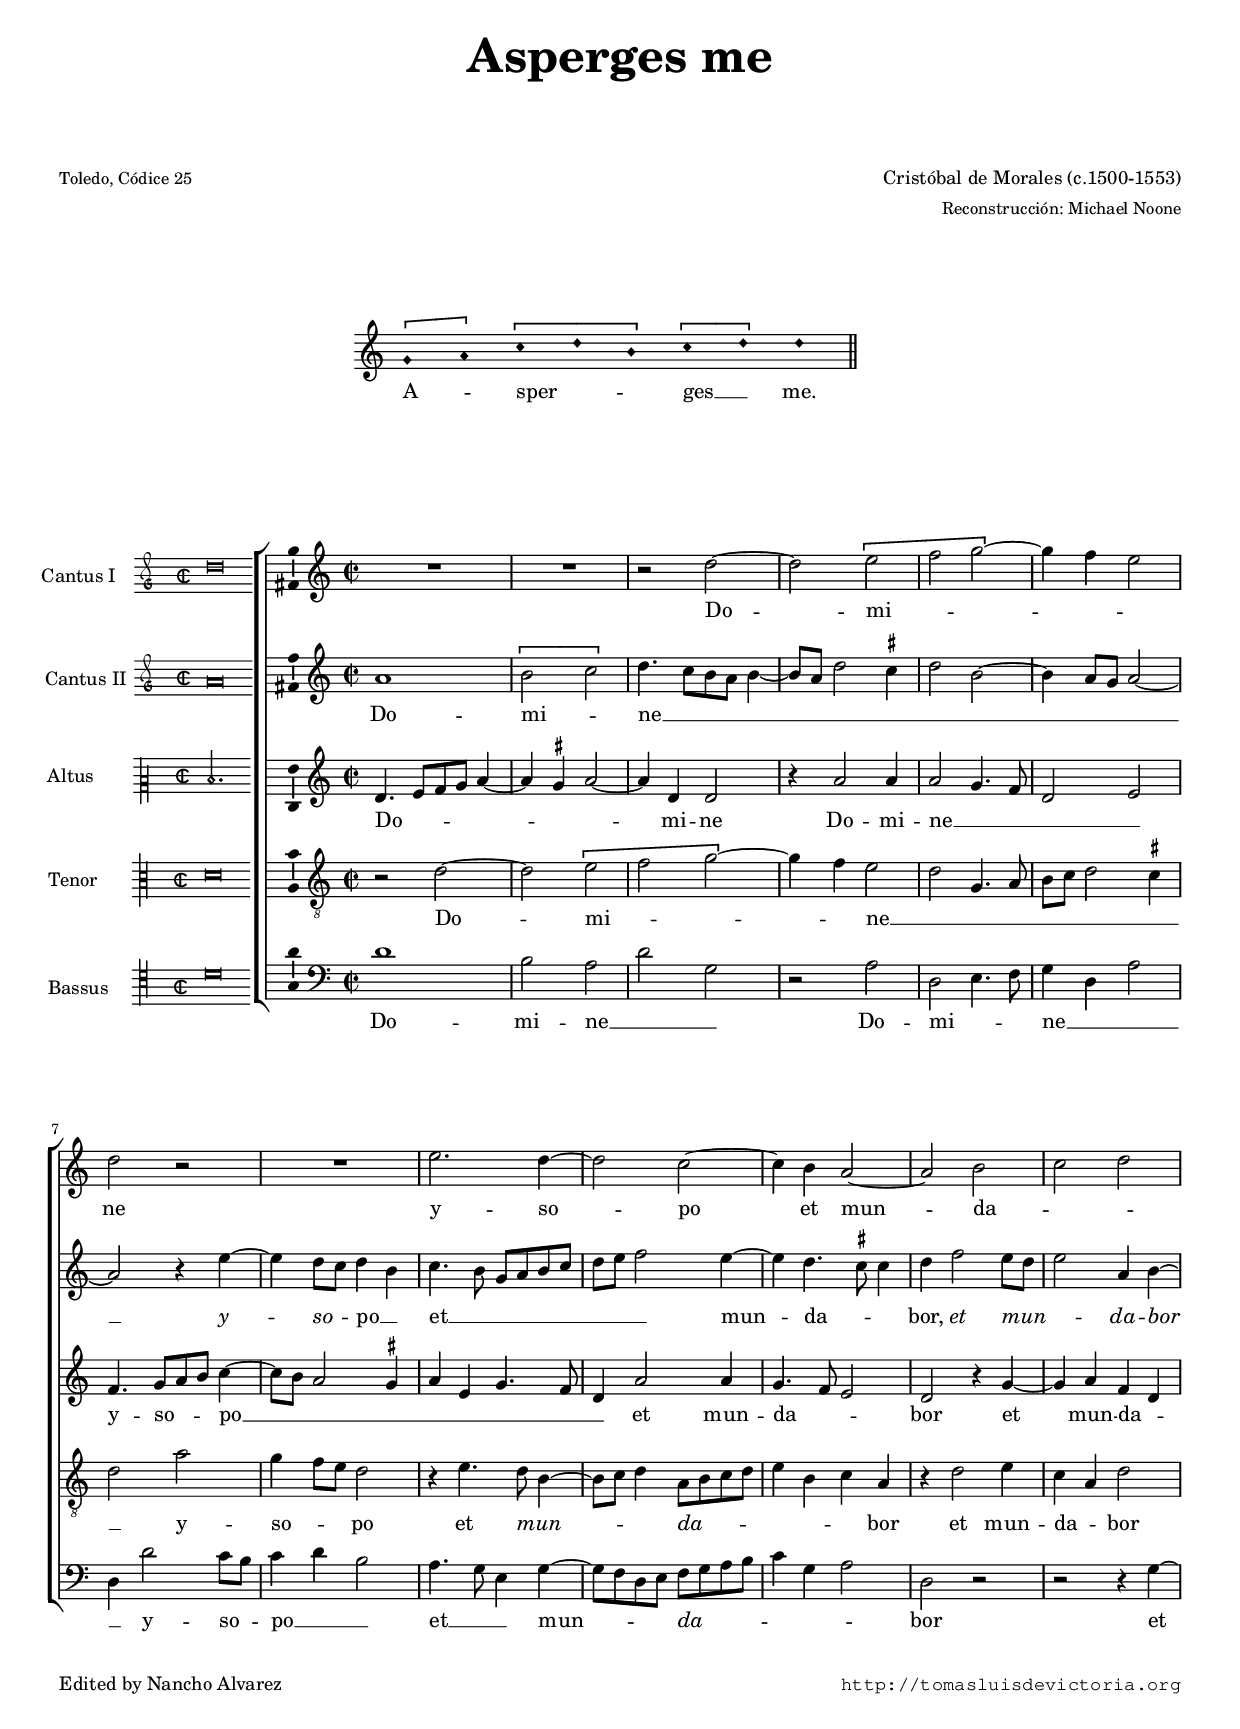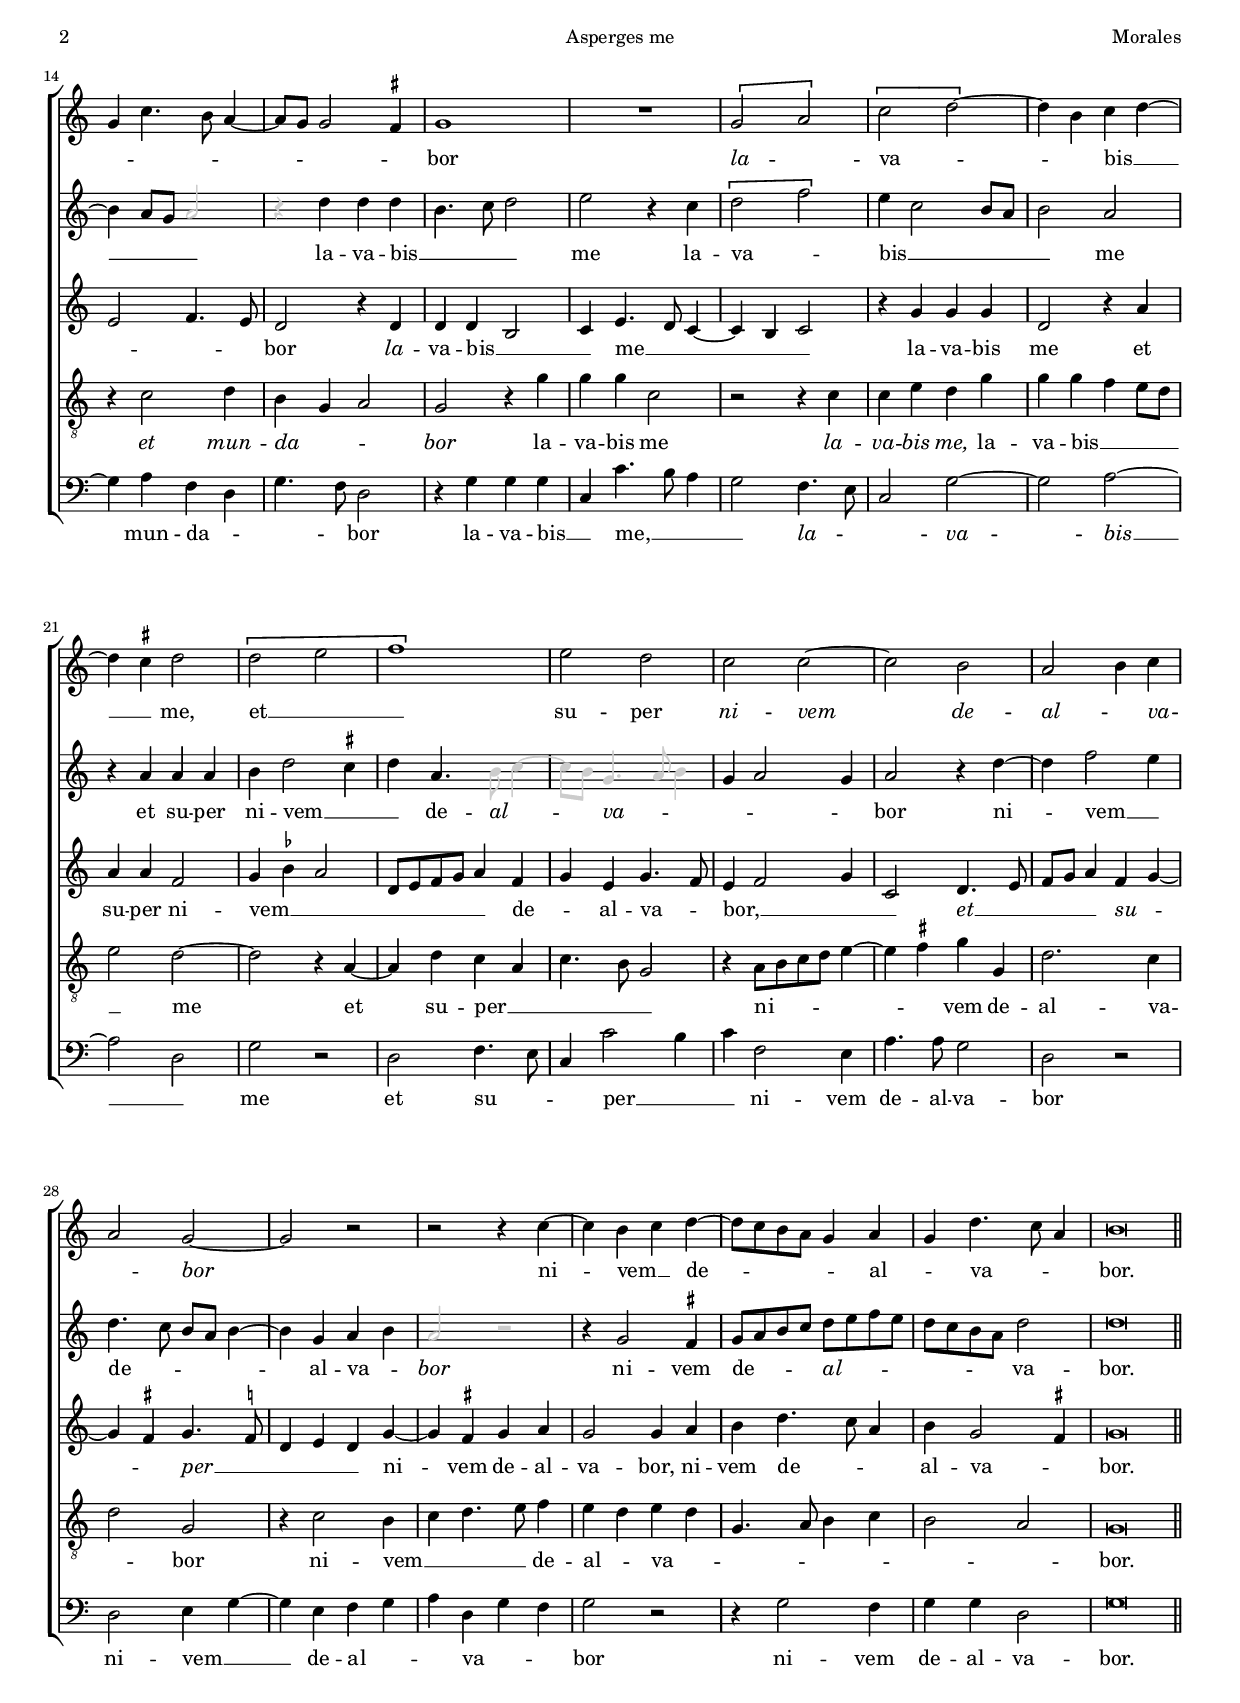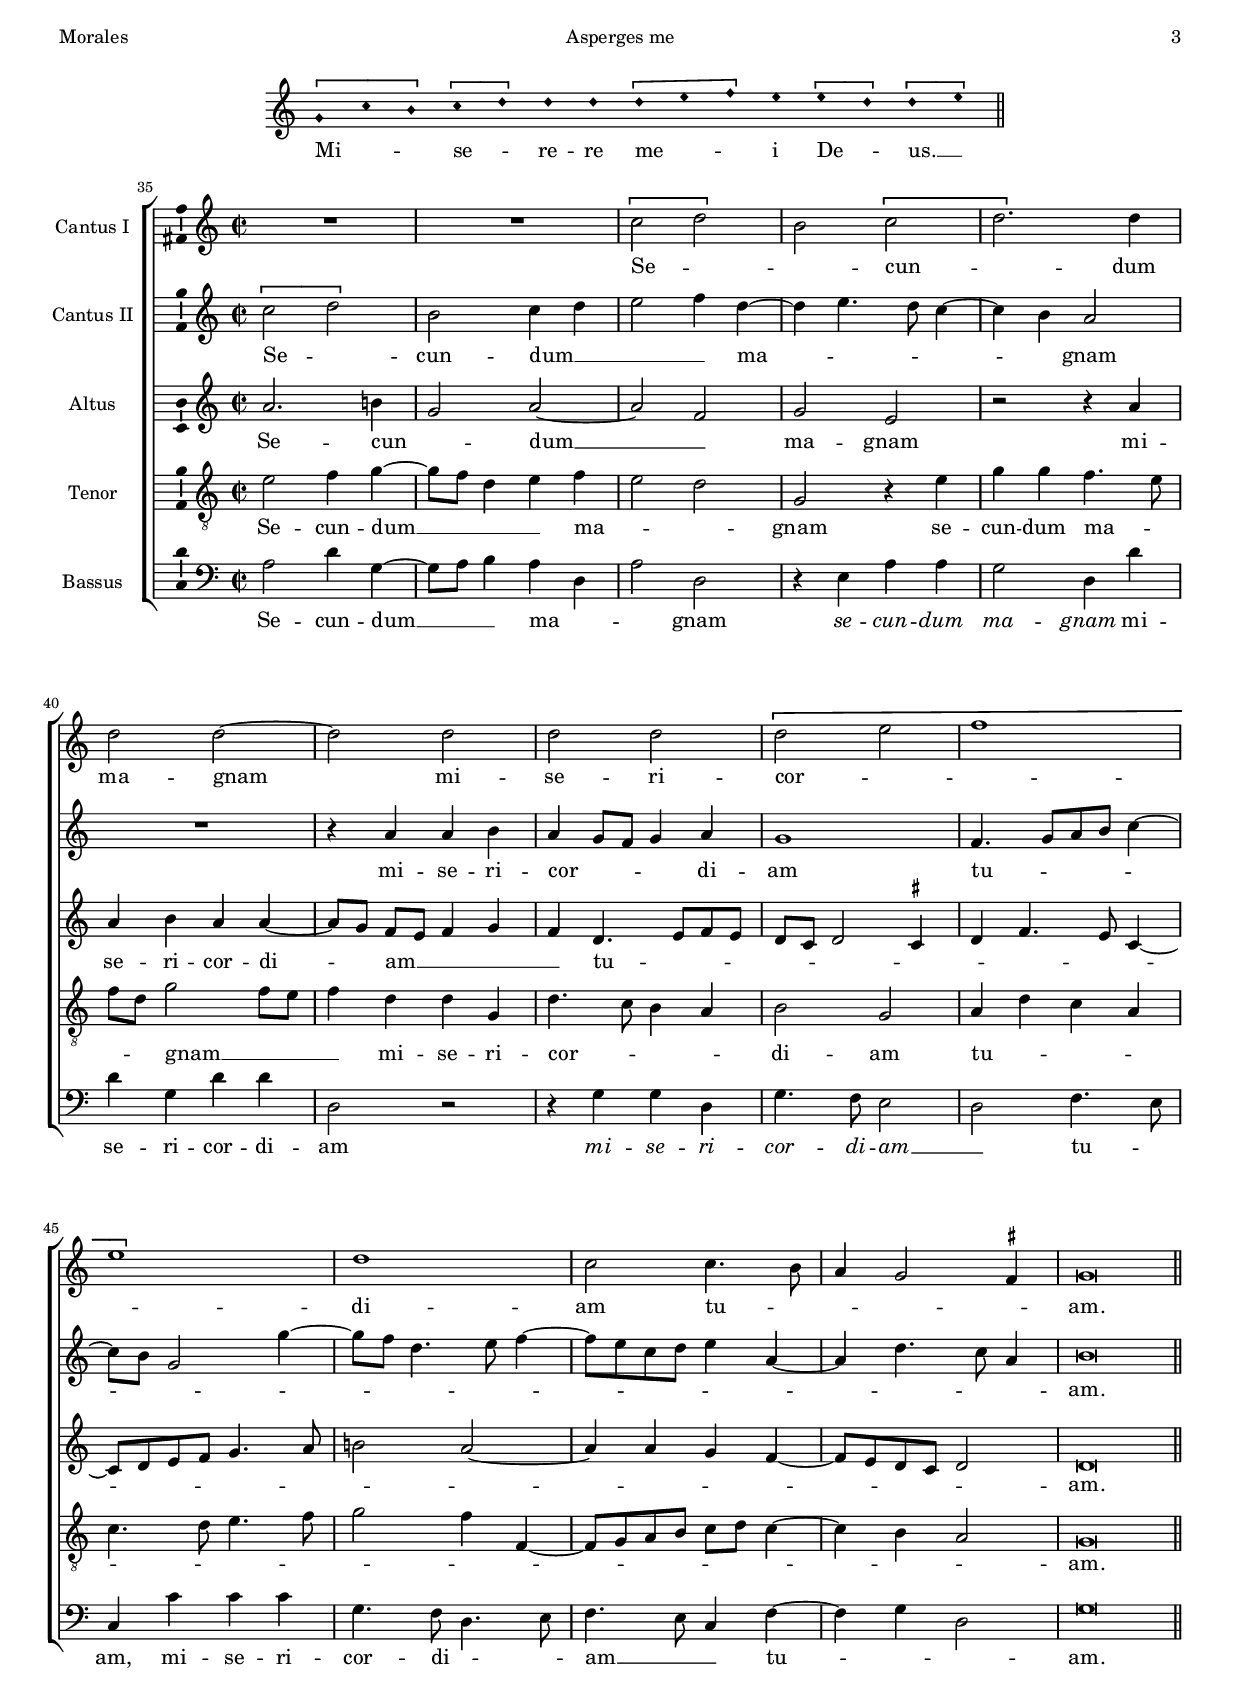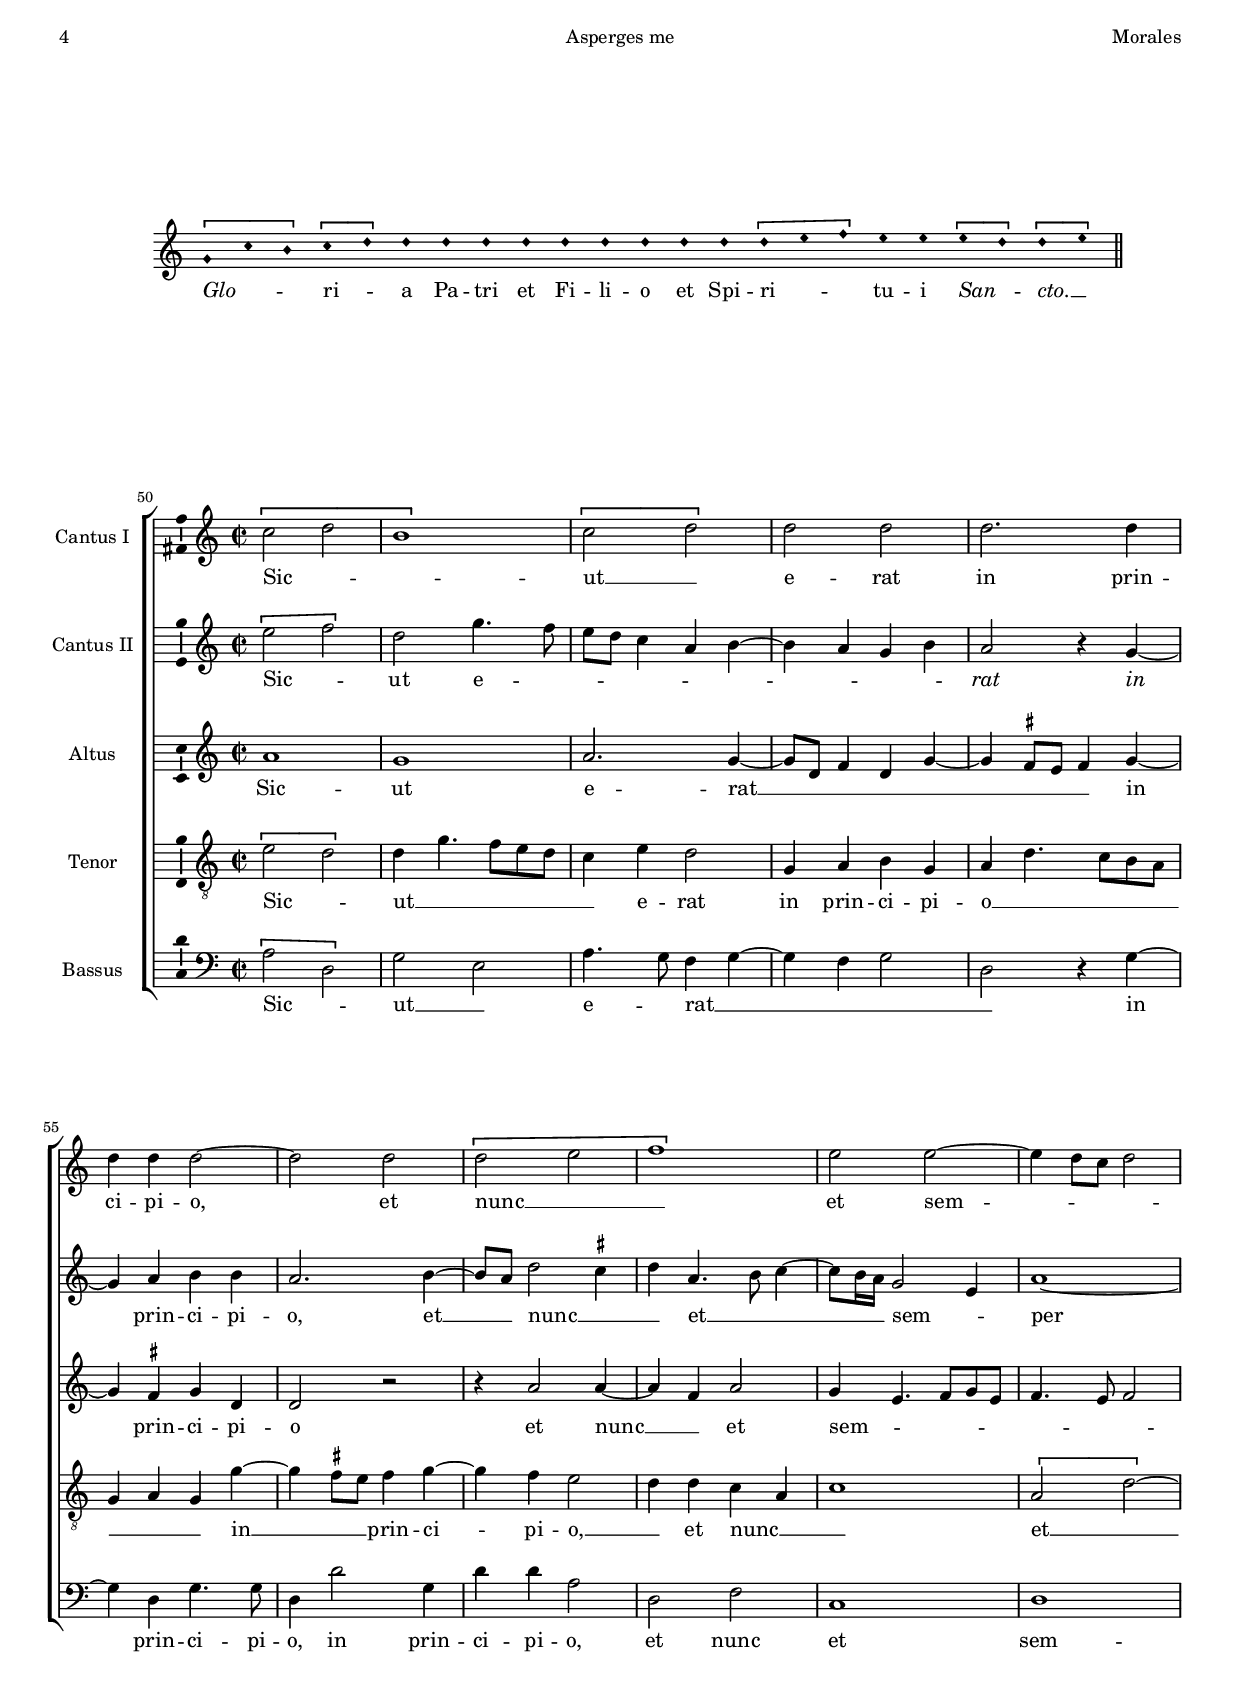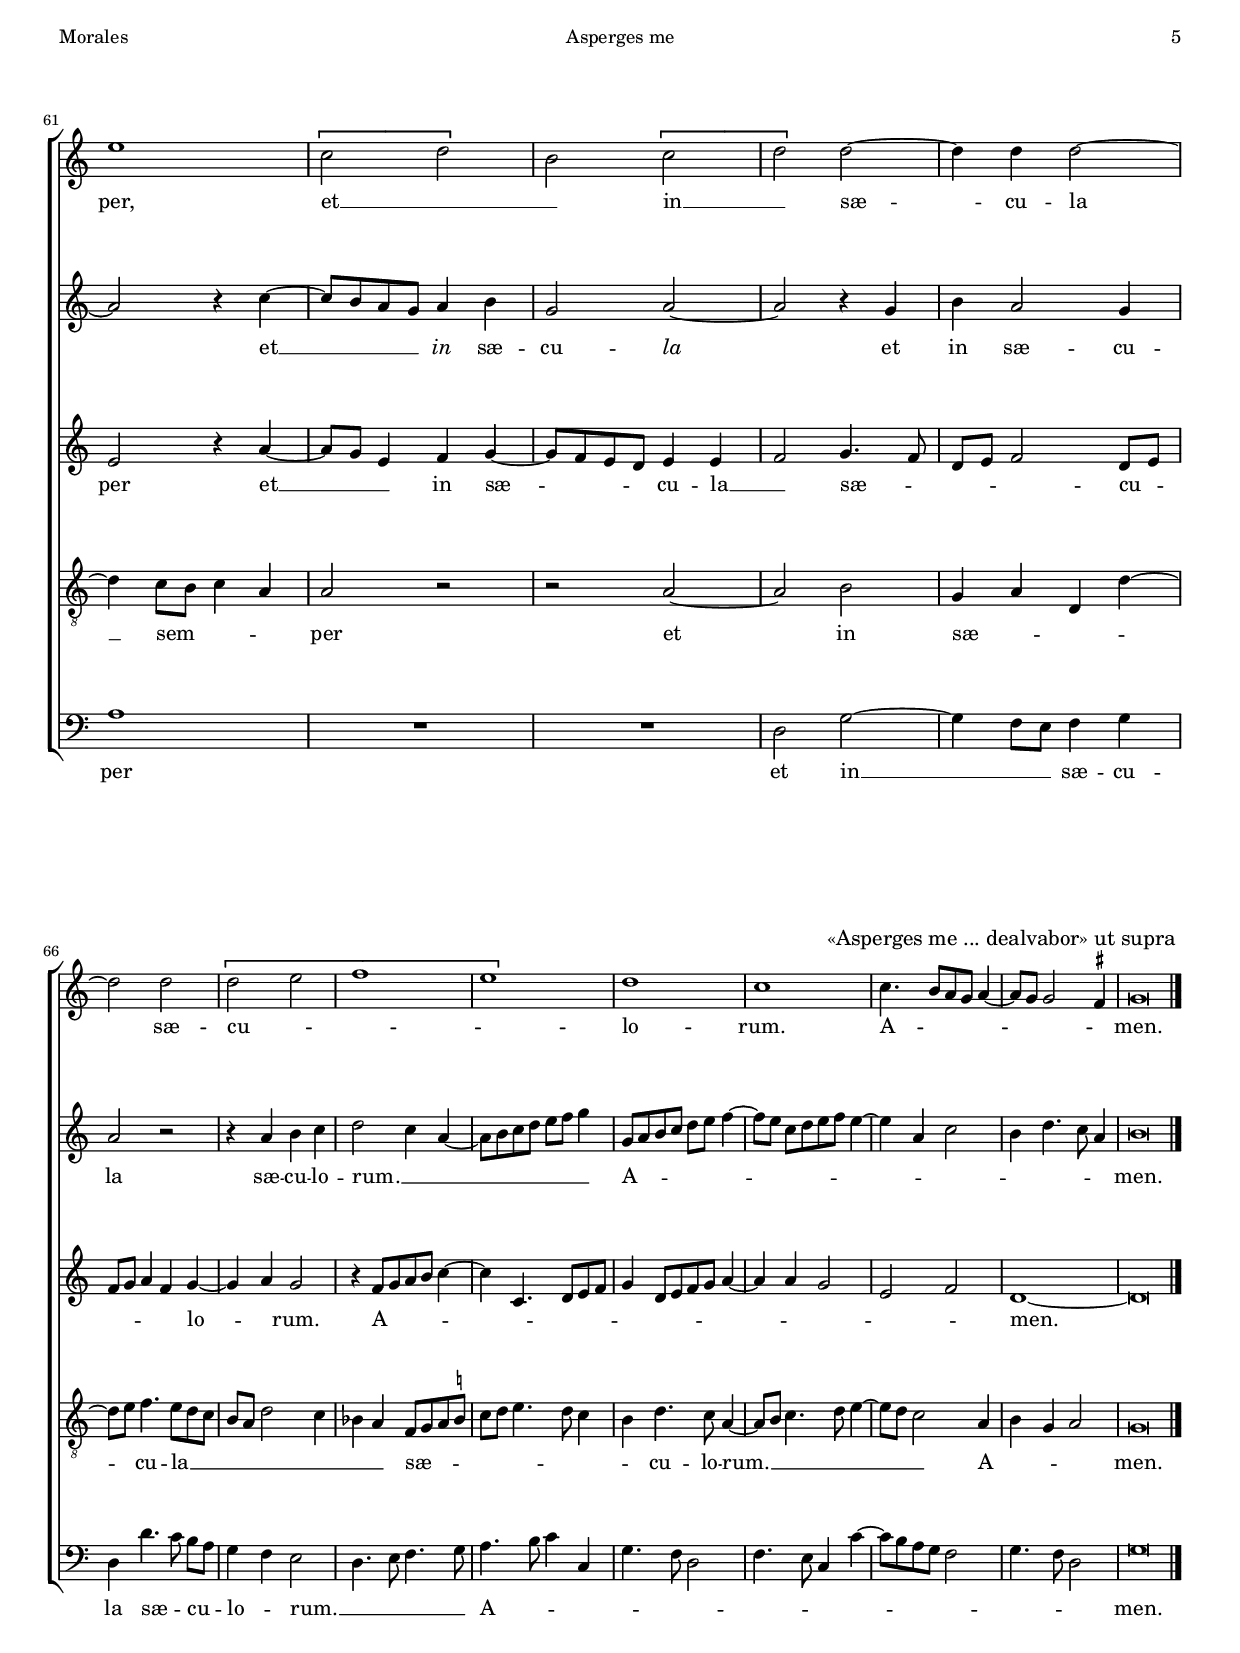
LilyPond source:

\version "2.18.0"

#(set-default-paper-size "a4")
#(set-global-staff-size 16.3)
#(ly:set-option 'point-and-click #f)
%mobile -s14.5 -i3.2 -ball

colorclaro=#(rgb-color .8 .8 .8)
coloroscuro=#(rgb-color 0 0 0)

mnon={
\override NoteHead.color = \colorclaro
\override Stem.color = \colorclaro
\override Beam.color = \colorclaro
\override Flag.color = \colorclaro
\override Dots.color = \colorclaro
\override Tie.color = \colorclaro
\override Rest.color = \colorclaro
}
mnoff={
\override NoteHead.color = \coloroscuro
\override Stem.color = \coloroscuro
\override Beam.color = \coloroscuro
\override Flag.color = \coloroscuro
\override Dots.color = \coloroscuro
\override Tie.color = \coloroscuro
\override Rest.color = \coloroscuro
}
italicas=\override LyricText.font-shape = #'italic
rectas=\override LyricText.font-shape = #'upright
ss=\once \set suggestAccidentals = ##t
incipitwidth = 20

htitle="Asperges me"
hcomposer="Morales"

\header {
	title=\markup{\fontsize #4 \column{" " "Asperges me"}}
	subtitle=\markup{\column{" " " " " " " "}}
	%subsubtitle=\markup{\column{" " " " " "}}
	composer=\markup{\right-column{"Cristóbal de Morales (c.1500-1553)" \smaller "Reconstrucción: Michael Noone"}}
        pdfauthor=\composer
	%opus="(-)"
	poet=\markup{\smaller "Toledo, Códice 25"} 
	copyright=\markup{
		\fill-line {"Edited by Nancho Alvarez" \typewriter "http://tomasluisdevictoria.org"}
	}
%	tagline=""
}

\score {\transpose c c {
<<
         \new Voice = "canto" { % tiple 1
                 \override Staff.TimeSignature.stencil = #'()
                 \override Stem.transparent = ##t
                 \set Score.timing = ##f
                 \override NoteHead.style = #'neomensural         
                 \clef "treble" 
                 \key c \major
                 \override LigatureBracket.padding = #1
                 \[g'4 a'\] \[c'' d'' b'\] \[c''4 d''\] d''
                 \bar "||"
         }
         \new Lyrics \lyricsto "canto" {
                 A -- _ sper -- _ _ ges __ _ me.
         }
>>
        }%transpose

\layout {
        line-width=13.5\cm 
        indent=5\cm
        ragged-right = ##f
        %tablet indent=3\cm
}
}

%tablet \pageBreak
%%%%%%%%%%%%%%%%%%%%%%%%%%%%%%%%%%%%%%%%%%%%%%%%%%%%%%%%%%%%%%%%%%%%%%%%%%%%%5




global={\key c \major \time 2/2 \skip 1*34 \bar "||" \pageBreak  
	
}


cantus=\relative c''{
	R1*2
	r2 d ~
	d \[e 
	f g ~ \]
	g4 f e2
	d2 r
	R1
	e2. d4 ~
	d2 c ~
	c4 b a2 ~
	a b
	c d
	g,4 c4. b8 a4 ~
	a8 g g2 \ss fis4
	g1
	R1
	\[g2 a\]
	\[c d ~ \]
	d4 b c d ~
	d \ss cis d2
	\[d2 e
	f1\]
	e2 d
	c2 c ~
	c b
	a b4 c
	a2 g ~
	g r
	r r4 c ~
	c4 b c d ~
	d8 c b a g4 a
	g d'4. c8 a4
	b\breve*1/2
}

cantusdos=\relative c''{
	a1
	\[b2 c\]
	d4. c8[ b a] b4 ~ % el d4. está escrito muy raro en el libro de Noone, pero en el original parece normal
	b8 a d2 \ss cis4
	d2 b ~
	b4 a8 g a2 ~
	a r4 e' ~
	e d8 c d4 b
	c4. b8 g a b c
	d8 e f2 e4 ~
	e d4. \ss cis8 cis4
	d4 f2 e8 d
	e2 a,4 b ~
	b a8 g \mnon a2
	r4 \mnoff d4 d d
	b4. c8 d2
	e r4 c
	\[d2 f\]
	e4 c2 b8 a
	b2 a
	r4 a a a
	b d2 \ss cis4
	d4 a4. \mnon b8 c4 ~
	c8 b g4. a8 b4 \mnoff 
	g4 a2 g4
	a2 r4 d ~
	d f2 e4
	d4. c8 b a b4 ~
	b g a b
	\mnon a2 r \mnoff 
	r4 g2 \ss fis4
	g8 a b c d e f e
	d c b a d2
	d\breve*1/2
}

altus=\relative c'{
	d4. e8[ f g] a4 ~
	a \ss gis4 a2 ~
	a4 d, d2
	r4 a'2 a4
	a2 g4. f8
	d2 e
	f4. g8[ a b] c4 ~
	c8 b a2 \ss gis4
	a4 e g4. f8
	d4 a'2 a4
	g4. f8 e2
	d r4 g ~
	g a f d
	e2 f4. e8
	d2 r4 d 
	d d b2
	c4 e4. d8 c4 ~
	c b c2
	r4 g' g g
	d2 r4 a'
	a a f2
	g4 \ss bes a2
	d,8 e f g a4 f
	g e g4. f8
	e4 f2 g4
	c,2 d4. e8
	f g a4 f g4 ~
	g \ss fis g4. \ss f8
	d4 e d g ~
	g \ss fis g a
	g2 g4 a
	b d4. c8 a4
	b g2 \ss fis4
	g\breve*1/2
}

tenor=\relative c'{
	r2 d ~
	d \[e
	f g ~ \]
	g4 f e2
	d2 g,4. a8
	b c d2 \ss cis4
	d2 a'
	g4 f8 e d2
	r4 e4. d8 b4 ~
	b8 c d4 a8 b c d
	e4 b c a
	r4 d2 e4
	c a d2
	r4 c2 d4
	b4 g a2
	g r4 g'
	g g c,2
	r2 r4 c
	c e d g
	g g f e8 d
	e2 d ~
	d2 r4 a ~
	a d c a
	c4. b8 g2
	r4 a8[ b c d] e4 ~
	e \ss fis g g,
	d'2. c4
	d2 g,
	r4 c2 b4
	c4 d4. e8 f4
	e d e d
	g,4. a8 b4 c
	b2 a
	g\breve*1/2
}

bassus=\relative c'{
	d1
	b2 a
	d g, 
	r2 a
	d,2 e4. f8
	g4 d a'2
	d,4 d'2 c8 b
	c4 d b2
	a4. g8 e4 g ~
	g8 f d e f g a b
	c4 g a2
	d,2 r
	r r4 g ~
	g a f d
	g4. f8 d2
	r4 g g g
	c,4 c'4. b8 a4
	g2 f4. e8
	c2 g' ~
	g a ~
	a d,
	g2 r
	d2 f4. e8 
	c4 c'2 b4
	c4 f,2 e4
	a4. a8 g2
	d r
	d2 e4 g ~
	g e f g
	a d, g f
	g2 r
	r4 g2 f4
	g g d2
	g\breve*1/2
}

textocantus=\lyricmode{
Do -- mi -- _ _ _ _ ne
y -- so -- po et mun -- da -- _ _ _ _ _ _ _ _ _ bor
\italicas la -- _ \rectas va -- _ _ bis __ _ _ me,
et __ _ _ su -- per 
\italicas ni -- vem de -- al -- _ va -- _ bor \rectas % Noone: nada
ni -- vem __ _ de -- _ _ _ _ al -- _ va -- _ _ bor.
}

textocantusdos=\lyricmode{
Do -- mi -- _ ne __ _ _ _ _ _ _ _ _ _ _ _ _ 
\italicas y -- so -- _ \rectas po __ _ 
et __ _ _ _ _ _ _ _ _ mun -- da -- _ _ bor,
\italicas et mun -- _ _ da -- bor __ _ _ _ \rectas % Noone: nada
la -- va -- bis __ _ _ _ me
la -- va -- _ bis __ _ _ _ _ me
et su -- per ni -- vem __ _ _ de -- \italicas al -- _ _ va -- _ _ _ _ _ \rectas bor % Noone: -- al -- va
ni -- vem __ _ de -- _ _ _ _ al -- va -- _ \italicas bor \rectas 
ni -- vem de -- _ _ _ \italicas al -- _ _ _ _ _ _ _ \rectas va -- bor. % Noone: de -- _ _ al 
}

textoaltus=\lyricmode{
Do -- _ _ _ _ _ _ mi -- ne
Do -- mi -- ne __ _ _ _ _  % domine
y -- so -- _ _ po __ _ _ _ _ _ _ _ _
et mun -- da -- _ _ bor
et mun -- da -- _ _ _ _ bor
\italicas la -- \rectas va -- bis __ _ _ me __ _ _ _ _ 
la -- va -- bis me
et su -- per ni -- vem __ _ _ _ _ _ _ _ de -- _ al -- va -- _ bor, __ _ _ _
\italicas 
et __ _ _ _ _ su -- _ _ per __ _ _ _ _ % Noone: nada 
\rectas 
ni -- vem de -- al -- va -- bor,
ni -- vem de -- _ _ al -- va -- _ bor.
}

textotenor=\lyricmode{
Do -- mi -- _ _ _ ne __ _ _ _ _ _ _ _ _
y -- so -- _ _ po
et \italicas mun -- _ _ _ da -- _ _ _ _ _ _ \rectas bor % et __ _ mun -- _ da 
et mun -- da -- _ bor
\italicas 
et mun -- da -- _ _ bor \rectas % ij
la -- va -- bis me
\italicas 
la -- va -- bis me, \rectas % ij
la -- va -- bis __ _ _ _ _ me
et su -- per __ _ _ _ _ 
ni -- _ _ _ _ _ vem de -- al -- va -- _ bor
ni -- vem __ _ _ _ de -- al -- _ va -- _ _ _ _ _ _ _ bor.
}

textobassus=\lyricmode{
Do -- mi -- ne __ _ _ 
Do -- mi -- _ _ ne __ _ _ _ % domine
y -- so -- _ po __ _ _ 
et __ _ _ mun -- _ _ _ \italicas da -- _ _ _ _ _ _ \rectas bor % Noone: mun -- da
et mun -- da -- _ _ _ bor
la -- va -- bis __ _ me, __ _ _ _
\italicas la -- _ _ va -- bis __ _ \rectas me % ij
et su -- _ _ per __ _ _ ni -- vem de -- al -- va -- bor
ni -- vem __ _ de -- al -- _ _ va -- _ _ bor
ni -- vem de -- al -- va -- bor.
}


incipitcantus=\markup{
	\score{
		{ 
		\set Staff.instrumentName="Cantus I   " % tiple I
		\override NoteHead.style = #'neomensural
		\override Staff.TimeSignature.style = #'neomensural
		\cadenzaOn 
		\clef "petrucci-g"
		\key c \major
		\time 2/2
		d''\breve
		} 
	\layout { line-width=\incipitwidth indent = 0 }
	}
}

incipitcantusdos=\markup{
	\score{
		{ 
		\set Staff.instrumentName="Cantus II " % tiple II
		\override NoteHead.style = #'neomensural
		\override Staff.TimeSignature.style = #'neomensural
		\cadenzaOn 
		\clef "petrucci-g"
		\key c \major
		\time 2/2
		a'\breve
		} 
	\layout { line-width=\incipitwidth indent = 0 }
	}
}

incipitaltus=\markup{
	\score{
		{ 
		\set Staff.instrumentName="Altus       "
		\override NoteHead.style = #'neomensural 
		\override Staff.TimeSignature.style = #'neomensural
		\cadenzaOn 
		\clef "petrucci-c2"
		\key c \major
		\time 2/2
		d'2.*8/3
		} 
	\layout { line-width=\incipitwidth indent = 0 }
	}
}

incipittenor=\markup{
	\score{
		{ 
		\set Staff.instrumentName="Tenor      "
		\override NoteHead.style = #'neomensural 
		\override Staff.TimeSignature.style = #'neomensural
		\cadenzaOn 
		\clef "petrucci-c3"
		\key c \major
		\time 2/2
		d'\breve
		} 
	\layout { line-width=\incipitwidth indent=0 }
	}
}

incipitbassus=\markup{
	\score{
		{ 
		\set Staff.instrumentName="Bassus    "
		\override NoteHead.style = #'neomensural
		\override Staff.TimeSignature.style = #'neomensural
		\cadenzaOn 
		\clef "petrucci-c4"
		\key c \major
		\time 2/2
		d'\breve
		} 
	\layout { line-width=\incipitwidth indent = 0 }
	}
}


\score {\transpose c' c'{
\new ChoirStaff<<

	\new Staff <<\global
	\new Voice="v1" {
		\set Staff.instrumentName=\incipitcantus
		\clef "treble"
		\cantus }
	\new Lyrics \lyricsto "v1" {\textocantus }
	>>

	\new Staff <<\global
	\new Voice="v5" {
		\set Staff.instrumentName=\incipitcantusdos
		\clef "treble"
		\cantusdos }
	\new Lyrics \lyricsto "v5" {\textocantusdos }
	>>

	\new Staff <<\global
	\new Voice="v2" {
		\set Staff.instrumentName=\incipitaltus
		\clef "treble"
		\altus }
	\new Lyrics \lyricsto "v2" {\textoaltus }
	>>
		
	\new Staff <<\global
	\new Voice="v3" {
		\set Staff.instrumentName=\incipittenor
		\clef "G_8"
		\tenor }
	\new Lyrics \lyricsto "v3" {\textotenor }
	>>

	\new Staff <<\global
	\new Voice="v4" {
		\set Staff.instrumentName=\incipitbassus
		\clef "bass"
		\bassus }
	\new Lyrics \lyricsto "v4" {\textobassus }
	>>
	
>>

	} % transpose

\layout{ 
	\context {\Lyrics 
		\override VerticalAxisGroup.staff-affinity = #UP
		\override VerticalAxisGroup.nonstaff-relatedstaff-spacing =
			#'((basic-distance . 0) (minimum-distance . 0) (padding . 1))
		\override LyricText.font-size = #1.2
		\override LyricHyphen.minimum-distance = #0.5
	}
	\context {\Score 
		\override BarNumber.padding = #2 
	}
	\context {\Voice 
		%melismaBusyProperties = #'()
		%autoBeaming = ##f
	}
	%\context { \Staff \RemoveEmptyStaves }
	\context {\Staff 
		\override VerticalAxisGroup.staff-staff-spacing =
			#'((basic-distance . 11) (minimum-distance . 0) (padding . 1))
		\consists Ambitus_engraver 
		\override LigatureBracket.padding = #1
	}
}

%\midi {\tempo 4 = 100}

}

%%%%%%%%%%%%%%%%%%%%%%%%%%%%%%%%%%%%%%%%%%%%%%%%%%%%%%%%%%%%%%%%%%%%%%%


\score {\transpose c c {
<<
         \new Voice = "canto" {
                 \override Staff.TimeSignature.stencil = #'()
                 \override Stem.transparent = ##t
                 \set Score.timing = ##f
                 \override NoteHead.style = #'neomensural         
                 \clef "treble" 
                 \key c \major
                 \override LigatureBracket.padding = #1
                 \[g'4 c'' b'\] \[c'' d''\] d'' d'' \[d'' e'' f''\] e'' \[e'' d''\] \[d'' e''\]
                 % las 6 primeras notas son reconstruidas
                 \bar "||"
         }
         \new Lyrics \lyricsto "canto" {
                 Mi -- _ _ se -- _ re -- re me -- _ _ i De -- _ us. __ _ % deus
         }
>>
        }%transpose

\layout {
        line-width=16\cm 
        indent=3.5\cm
        ragged-right = ##f
        %tablet indent=2.0\cm
        %tablet line-width=15\cm
}
}

%tablet \pageBreak
%%%%%%%%%%%%%%%%%%%%%%%%%%%%%%%%%%%%%%%%%%%%%%%%%%%%%%%%%%%%%%%%%%%%%%%%%%%%%5




global={\set Score.currentBarNumber = #35 \bar ""
	\key c \major \time 2/2 \skip 1*15 \bar "||" \pageBreak  
}

cantus=\relative c''{
	R1*2
	\[c2 d\]
	b \[c
	d2.\] d4 \break 
	d2 d2 ~
	d d
	d d
	\[d e
	f1
	e\]
	d1
	c2 c4. b8
	a4 g2 \ss fis4
	g\breve*1/2
}

cantusdos=\relative c''{
	\[c2 d\]
	b c4 d
	e2 f4 d ~
	d e4. d8 c4 ~
	c b a2
	R1
	r4 a a b
	a g8 f g4 a
	g1
	f4. g8[ a b] c4 ~
	c8 b g2 g'4 ~
	g8 f d4. e8 f4 ~
	f8 e c d e4 a,4 ~
	a d4. c8 a4
	b\breve*1/2
}

altus=\relative c''{
	a2. b!4
	g2 a ~
	a f
	g e
	r2 r4 a
	a b a a ~
	a8[ g] f[ e] f4 g
	f d4. e8 f e
	d c d2 \ss cis4
	d4 f4. e8 c4 ~
	c8 d e f g4. a8
	b!2 a ~
	a4 a g f ~
	f8 e d c d2
	d\breve*1/2
}

tenor=\relative c'{
	e2 f4 g ~
	g8 f d4 e f
	e2 d
	g, r4 e'
	g g f4. e8
	f8 d g2 f8 e
	f4 d d g,
	d'4. c8 b4 a
	b2 g
	a4 d c a
	c4. d8 e4. f8
	g2 f4 f, ~
	f8 g a b c d c4 ~
	c4 b a2
	g\breve*1/2
}

bassus=\relative c'{
	a2 d4 g, ~
	g8 a b4 a d,
	a'2 d,
	r4 e a a
	g2 d4 d'
	d g, d' d
	d,2 r
	r4 g g d
	g4. f8 e2
	d f4. e8
	c4 c' c c
	g4. f8 d4. e8
	f4. e8 c4 f ~
	f g d2
	g\breve*1/2
}

textocantus=\lyricmode{
Se -- _ _ cun -- _ dum ma -- gnam
mi -- se -- ri -- cor -- _ _ _ di -- am tu -- _ _ _ _ am.
}

textocantusdos=\lyricmode{
Se -- _ cun -- dum __ _ _ _ ma -- _ _ _ _ gnam 
mi -- se -- ri -- cor -- _ _ _ di -- am tu -- _ _ _ _ _ _ _ _ _ _ _ _ _ _ _ _ _ _ _ am.
}

textoaltus=\lyricmode{
Se -- cun -- _ dum __ _ ma -- gnam mi -- se -- ri -- cor -- di -- _ am __ _ _ _ _
tu -- _ _ _ _ _ _ _ _ _ _ _ _ _ _ _ _ _ _ _ _ _ _ _ _ _ am.
}

textotenor=\lyricmode{
Se -- cun -- dum __ _ _ _ ma -- _ _ gnam
se -- cun -- dum ma -- _ _ _ gnam __ _ _ _
mi -- se -- ri -- cor -- _ _ _ di -- am tu -- _ _ _ _ _ _ _ _ _ _ _ _ _ _ _ _ _ _ am.
}

textobassus=\lyricmode{
Se -- cun -- dum __ _ _ ma -- _ _ gnam 
\italicas se -- cun -- dum ma -- gnam \rectas % ij
mi -- se -- ri -- cor -- di -- am
\italicas mi -- se -- ri -- cor -- di -- am __ _ \rectas % ij
tu -- _ am,
mi -- se -- ri -- cor -- di -- _ _ am __ _ _ tu -- _ _ am.
}


\score {\transpose c' c'{
\new ChoirStaff<<

	\new Staff <<\global
	\new Voice="v1" {
		\set Staff.instrumentName="Cantus I"
		\clef "treble"
		\cantus }
	\new Lyrics \lyricsto "v1" {\textocantus }
	>>

	\new Staff <<\global
	\new Voice="v5" {
		\set Staff.instrumentName="Cantus II"
		\clef "treble"
		\cantusdos }
	\new Lyrics \lyricsto "v5" {\textocantusdos }
	>>

	\new Staff <<\global
	\new Voice="v2" {
		\set Staff.instrumentName="Altus"
		\clef "treble"
		\altus }
	\new Lyrics \lyricsto "v2" {\textoaltus }
	>>
		
	\new Staff <<\global
	\new Voice="v3" {
		\set Staff.instrumentName="Tenor"
		\clef "G_8"
		\tenor }
	\new Lyrics \lyricsto "v3" {\textotenor }
	>>

	\new Staff <<\global
	\new Voice="v4" {
		\set Staff.instrumentName="Bassus"
		\clef "bass"
		\bassus }
	\new Lyrics \lyricsto "v4" {\textobassus }
	>>
	
>>

	} % transpose

\layout{ 
	indent = 1.6\cm
	\context {\Lyrics 
		\override VerticalAxisGroup.staff-affinity = #UP
		\override VerticalAxisGroup.nonstaff-relatedstaff-spacing =
			#'((basic-distance . 0) (minimum-distance . 0) (padding . 1))
		\override LyricText.font-size = #1.2
		\override LyricHyphen.minimum-distance = #0.5
	}
	\context {\Score 
		\override BarNumber.padding = #2 
	}
	\context {\Voice 
		%melismaBusyProperties = #'()
		%autoBeaming = ##f
	}
	%\context { \Staff \RemoveEmptyStaves }
	\context {\Staff 
		\override VerticalAxisGroup.staff-staff-spacing =
			#'((basic-distance . 11) (minimum-distance . 0) (padding . 1))
		\consists Ambitus_engraver 
		\override LigatureBracket.padding = #1
	}
}

%\midi {\tempo 4 = 100}

}

%%%%%%%%%%%%%%%%%%%%%%%%%%%%%%%%%%%%%%%%%%%%%%%%%%%%%%%%%%%%%%%%%%%%%%%%%%%%%%%%%


\score {\transpose c c {
<<
         \new Voice = "canto" {
                 \override Staff.TimeSignature.stencil = #'()
                 \override Stem.transparent = ##t
                 \set Score.timing = ##f
                 \override NoteHead.style = #'neomensural         
                 \clef "treble" 
                 \key c \major
                 \override LigatureBracket.padding = #1
                 \once \override TextScript.padding = #22 % chapuza
                 \[g'4^\markup{" "} c'' b'\] \[c'' d''\] d'' d'' d'' d'' d'' d'' d'' d'' d'' 
                 \[d'' e'' f''\] e'' e'' \[e'' d''\] \[d'' e''\]
                 % las 3 primeras notas y las 4 últimas son reconstruidas
                 \bar "||"
         }
         \new Lyrics \lyricsto "canto" {
         	 \italicas Glo -- _ _ \rectas 
         	 ri -- _ a Pa -- tri et Fi -- li -- o et Spi -- ri -- _ _ tu -- i 
         	 \italicas San -- _ cto. __ _
         	 % patri filio spiritui
         }
>>
        }%transpose

\layout {
        line-width=18.0\cm 
        indent=1.6\cm
        ragged-right = ##f
        %tablet indent=0\cm
        %tablet line-width=16.0\cm
}
}


%%%%%%%%%%%%%%%%%%%%%%%%%%%%%%%%%%%%%%%%%%%%%%%%%%%%%%%%%%%%%%%%%%%%%%%%%%%%%5




global={\set Score.currentBarNumber = #50 \bar ""
	\key c \major \time 2/2 \skip 1*25 \bar "|." 
	
}


cantus=\relative c''{
	\[c2 d
	b1\]
	\[c2 d\]
	d d
	d2. d4 
	d4 d d2 ~
	d d
	\[d e
	f1\]
	e2 e ~ %\break 
	e4 d8 c d2
	e1
	\[c2 d\]
	b \[c
	d\] d ~
	d4 d d2 ~ \break 
	d d
	\[d2 e
	f1
	e\]
	d1
	c
	c4. b8[ a g] a4 ~ % noone: c es una negra sin plica
	a8 g g2 \ss fis4
	g\breve*1/2
	\override Score.RehearsalMark.self-alignment-X = #right
        \override Score.RehearsalMark.break-visibility = #begin-of-line-invisible
        \override Score.RehearsalMark.padding = #2.5
        \mark \markup{\smaller "«Asperges me ... dealvabor» ut supra"}

}

cantusdos=\relative c''{
	\[e2 f\]
	d2 g4. f8
	e d c4 a b ~
	b a g b
	a2 r4 g ~
	g a b b
	a2. b4 ~
	b8 a d2 \ss cis4
	d4 a4. b8 c4 ~
	c8 b16 a g2 e4
	a1 ~
	a2 r4 c ~
	c8 b a g a4 b
	g2 a ~
	a r4 g4
	b a2 g4
	a2 r
	r4 a b c
	d2 c4 a ~
	a8 b c d e f g4
	g,8 a b c d e f4 ~
	f8[ e] c[ d e f] e4 ~
	e4 a, c2
	b4 d4. c8 a4
	b\breve*1/2
}

altus=\relative c''{
	a1
	g
	a2. g4 ~
	g8 d f4 d g4 ~
	g4 \ss fis8 e fis4 g4 ~
	g \ss fis g d
	d2 r
	r4 a'2 a4 ~
	a f a2
	g4 e4. f8 g e
	f4. e8 f2
	e2 r4 a ~
	a8 g e4 f g ~
	g8 f e d e4 e
	f2 g4. f8
	d8 e f2 d8 e
	f g a4 f g ~
	g4 a g2
	r4 f8[ g a b] c4 ~
	c c,4. d8 e f
	g4 d8[ e f g] a4 ~
	a a g2
	e f
	d1 ~
	d\breve*1/2
}

tenor=\relative c'{
	\[e2 d\]
	d4 g4. f8 e d
	c4 e d2
	g,4 a b g
	a d4. c8 b a
	g4 a g g' ~
	g4 \ss fis8 e fis4 g4 ~
	g4 f e2
	d4 d c a
	c1
	\[a2 d ~ \]
	d4 c8 b c4 a
	a2 r
	r2 a ~
	a b
	g4 a d, d' ~
	d8 e f4. e8 d c
	b a d2 c4
	bes a f8 g a \ss b
	c d e4. d8 c4
	b4 d4. c8 a4 ~
	a8 b c4. d8 e4 ~
	e8 d c2 a4
	b g a2
	g\breve*1/2
}

bassus=\relative c'{
	\[a2 d,\]
	g2 e
	a4. g8 f4 g ~
	g f g2
	d2 r4 g ~
	g d g4. g8
	d4 d'2 g,4
	d'4 d a2
	d,2 f
	c1
	d1
	a'
	R1*2
	d,2 g ~
	g4 f8 e f4 g
	d d'4. c8 b[ a]
	g4 f e2
	d4. e8 f4. g8
	a4. b8 c4 c,
	g'4. f8 d2
	f4. e8 c4 c' ~
	c8 b a g f2
	g4. f8 d2
	g\breve*1/2
}

textocantus=\lyricmode{
Sic -- _ _ ut __ _ e -- rat in prin -- ci -- pi -- o,
et nunc __ _ _ et sem -- _ _ _ per,
et __ _ _ in __ _ sæ -- cu -- la sæ -- cu -- _ _ _ lo -- rum. % secula seculorum 
A -- _ _ _ _ _ _ _ men. % seculorum amen
}

textocantusdos=\lyricmode{
Sic -- _ ut e -- _ _ _ _ _ _ _ _ _ \italicas rat
in \rectas prin -- ci -- pi -- o,
et __ _ nunc __ _ _ et __ _ _ _ _ sem -- _ per
et __ _ _ _ \italicas in \rectas sæ -- cu -- \italicas la \rectas % in _ 
et in sæ -- cu -- la
sæ -- cu -- lo -- rum. __ _ _ _ _ _ _ _ _
A -- _ _ _ _ _ _ _ _ _ _ _ _ _ _ _ _ _ _ men.
}

textoaltus=\lyricmode{
Sic -- ut e -- rat __ _ _ _ _ _ _ _ 
in prin -- ci -- pi -- o
et nunc __ _ et sem -- _ _ _ _ _ _ _ per
et __ _ _ in sæ -- _ _ _ cu -- la __ _ sæ -- _ _ _ _ cu -- _ _ _ _ _ lo -- _ rum.
A -- _ _ _ _ _ _ _ _ _ _ _ _ _ _ _ _ _ _ men.
}

textotenor=\lyricmode{
Sic -- _ ut __ _ _ _ _ _ e -- rat
in prin -- ci -- pi -- o __ _ _ _ _ _ _ _ 
in __ _ _ prin -- ci -- pi -- o, __ _ 
et nunc __ _ _ et __ _ sem -- _ _ _ per
et in sæ -- _ _ _ _ cu -- la __ _ _ _ _ _ _ _ _ 
sæ -- _ _ _ _ _ _ _ _ _ cu -- lo -- rum. __ _ _ _ _ _ _ 
A -- _ _ _ men.
}

textobassus=\lyricmode{
Sic -- _ ut __ _ 
e -- _ rat __ _ _ _ _
in prin -- ci -- pi -- o,
in prin -- ci -- pi -- o,
et nunc et sem -- per 
et in __ _ _ sæ -- cu -- la
sæ -- _ cu -- _ lo -- _ rum. __ _ _ _ _  % cu -- lo -- _ rum
A -- _ _ _ _ _ _ _ _ _ _ _ _ _ _ _ _ _ men.
}



\score {\transpose c' c'{
\new ChoirStaff<<

	\new Staff <<\global
	\new Voice="v1" {
		\set Staff.instrumentName="Cantus I"
		\clef "treble"
		\cantus }
	\new Lyrics \lyricsto "v1" {\textocantus }
	>>

	\new Staff <<\global
	\new Voice="v5" {
		\set Staff.instrumentName="Cantus II"
		\clef "treble"
		\cantusdos }
	\new Lyrics \lyricsto "v5" {\textocantusdos }
	>>

	\new Staff <<\global
	\new Voice="v2" {
		\set Staff.instrumentName="Altus"
		\clef "treble"
		\altus }
	\new Lyrics \lyricsto "v2" {\textoaltus }
	>>
		
	\new Staff <<\global
	\new Voice="v3" {
		\set Staff.instrumentName="Tenor"
		\clef "G_8"
		\tenor }
	\new Lyrics \lyricsto "v3" {\textotenor }
	>>

	\new Staff <<\global
	\new Voice="v4" {
		\set Staff.instrumentName="Bassus"
		\clef "bass"
		\bassus }
	\new Lyrics \lyricsto "v4" {\textobassus }
	>>
	
>>

	} % transpose

\layout{ 
	indent=1.6\cm
	\context {\Lyrics 
		\override VerticalAxisGroup.staff-affinity = #UP
		\override VerticalAxisGroup.nonstaff-relatedstaff-spacing =
			#'((basic-distance . 0) (minimum-distance . 0) (padding . 1))
		\override LyricText.font-size = #1.2
		\override LyricHyphen.minimum-distance = #0.5
	}
	\context {\Score 
		\override BarNumber.padding = #2 
	}
	\context {\Voice 
		%melismaBusyProperties = #'()
		%autoBeaming = ##f
	}
	%\context { \Staff \RemoveEmptyStaves }
	\context {\Staff 
		\override VerticalAxisGroup.staff-staff-spacing =
			#'((basic-distance . 11) (minimum-distance . 0) (padding . 1))
		\consists Ambitus_engraver 
		\override LigatureBracket.padding = #1
	}
}

%\midi {\tempo 4 = 100}

}


\paper{
	evenHeaderMarkup=\markup  \fill-line { \fromproperty #'page:page-number-string \htitle \hcomposer }
	oddHeaderMarkup= \markup  \fill-line { \on-the-fly #not-first-page \hcomposer \on-the-fly #not-first-page \htitle \on-the-fly #not-first-page \fromproperty #'page:page-number-string }
	%system-count=8
	%page-count=5
	ragged-last-bottom = ##f
	indent=3.5\cm
	system-system-spacing =
	#'((basic-distance . 20) (minimum-distance . 0) (padding . 5))
	top-system-spacing = % header
	#'((basic-distance . 10) (minimum-distance . 0) (padding . 0))
	last-bottom-spacing = % footer
	#'((basic-distance . 12) (minimum-distance . 0) (padding . 0))
	%top-markup-spacing #'basic-distance = 0
	markup-system-spacing #'basic-distance = 37

}
